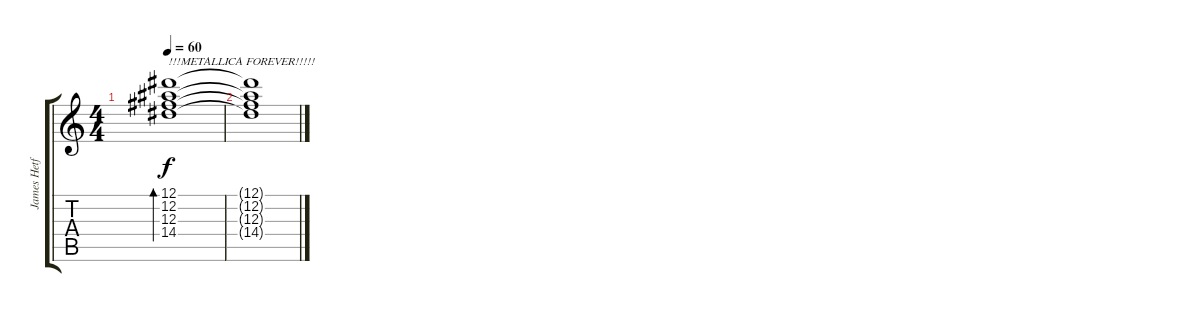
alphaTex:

\track ("James Hetfield" "James Hetf") {instrument electricguitarclean}
\staff {score tabs}
\tuning (Eb4 Bb3 Gb3 Db3 Ab2 Eb2) {hide}
\ts (4 4)
\tempo 60
\clef g2
\ks c
(12.1 12.2 12.3 14.4).1{bd 60 txt "!!!METALLICA FOREVER!!!!!" dy f} |
(12.1{t} 12.2{t} 12.3{t} 14.4{t}).1
